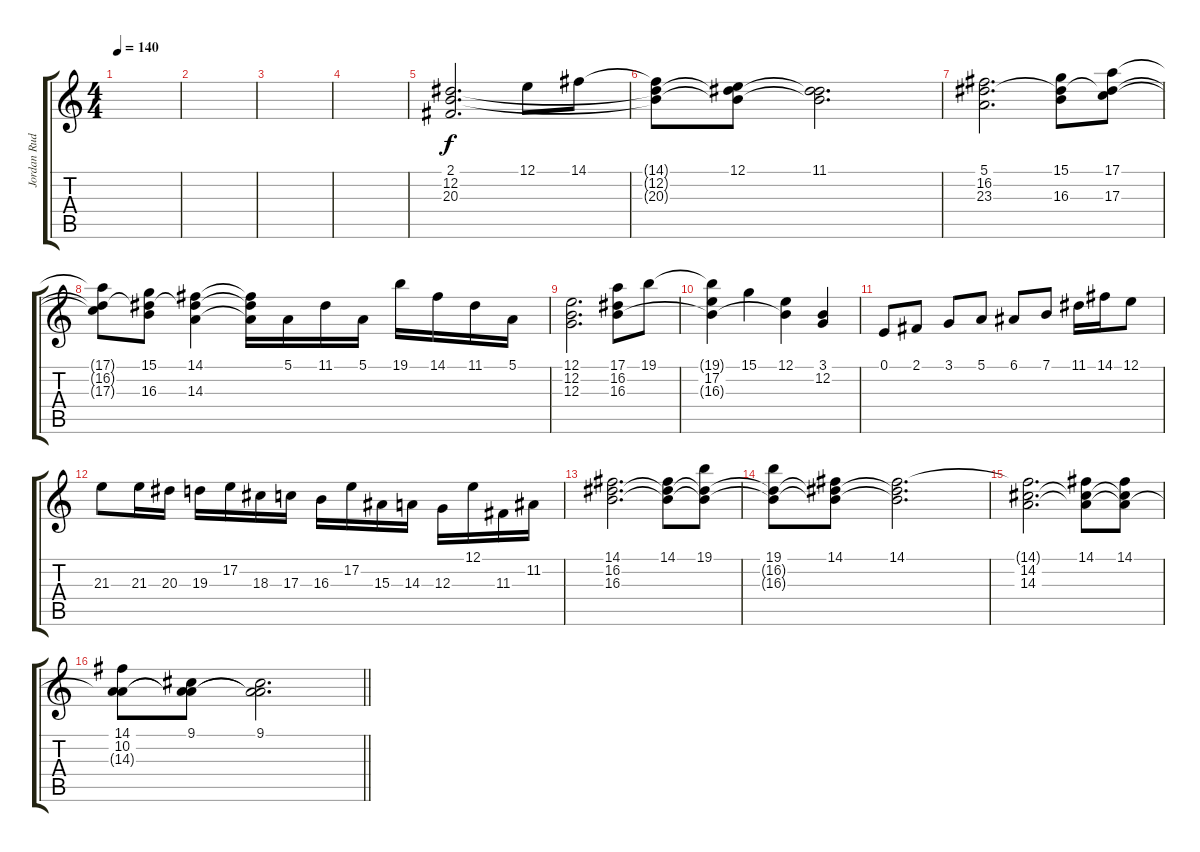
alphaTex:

\track ("Jordan Rudess - Overdub 1" "Jordan Rud") {instrument synthstrings1}
\staff {score tabs}
\tuning (E4 B3 G3 D3 A2 E2) {hide}
\ts (4 4)
\tempo 140
\clef g2
\ks c
|
|
|
|
(2.1 12.2 20.3).2{d volume 8 instrument churchorgan} 12.1.8 14.1.8 |
(14.1{t} 12.2{t} 20.3{t}).8 (12.1 12.2{t} 20.3{t}).8 (11.1 12.2{t} 20.3{t}).2{d} |
(5.1 16.2 23.3).2{d} (15.1 16.2{t} 16.3).8 (17.1 16.2{t} 17.3).8 |
(17.1{t} 16.2{t} 17.3{t}).8 (15.1 16.2{t} 16.3).8 (14.1 16.2{t} 14.3).4 (14.1{t} 16.2{t} 14.3{t}).16 5.1.16 11.1.16 5.1.16 19.1.16 14.1.16 11.1.16 5.1.16 |
(12.1 12.2 12.3).2{d} (17.1 16.2 16.3).8 19.1.8 |
(19.1{t} 17.2 16.3{t}).4 15.1.4 (12.1 16.3{t}).4 (3.1 12.2).4 |
0.1.8 2.1.8 3.1.8 5.1.8 6.1.8 7.1.8 11.1.16 14.1.16 12.1.8 |
21.3.8 21.3.16 20.3.16 19.3.16 17.2.16 18.3.16 17.3.16 16.3.16 17.2.16 15.3.16 14.3.16 12.3.16 12.1.16 11.3.16 11.2.16 |
(14.1 16.2 16.3).2{d} (14.1 16.2{t} 16.3{t}).8 (19.1 16.2{t} 16.3{t}).8 |
(19.1 16.2{t} 16.3{t}).8 (14.1 16.2{t} 16.3{t}).8 (14.1 16.2{t} 16.3{t}).2{d} |
(14.1{t} 14.2 14.3).2{d} (14.1 14.2{t} 14.3{t}).8 (14.1 14.2{t} 14.3{t}).8 |
\barLineRight lightlight
(14.1 10.2 14.3{t}).8 (9.1 10.2{t} 14.3{t}).8 (9.1 10.2{t} 14.3{t}).2{d}
